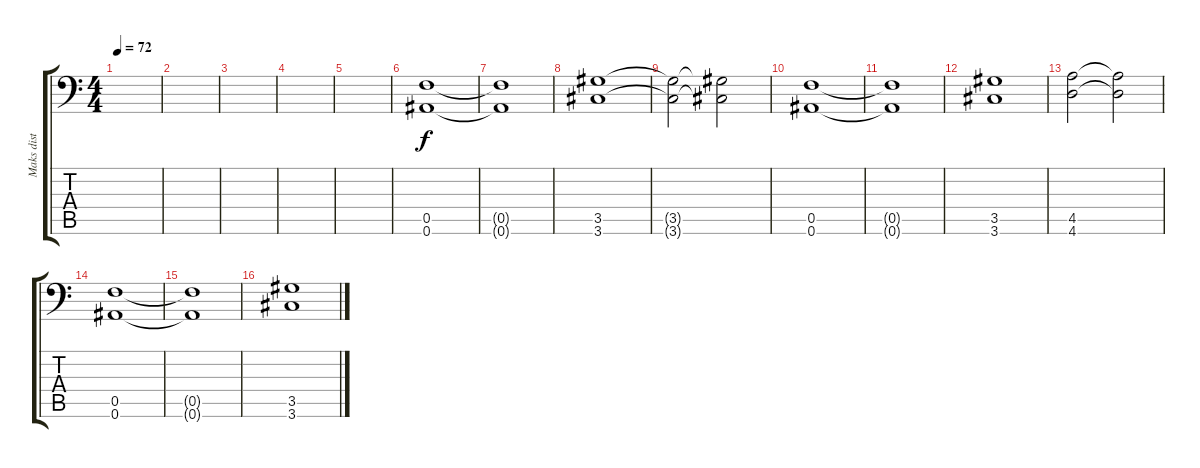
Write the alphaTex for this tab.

\track ("Maks dist" "Maks dist") {instrument distortionguitar}
\staff {score tabs}
\tuning (C4 G3 Eb3 Bb2 F2 Bb1) {hide}
\ts (4 4)
\tempo 72
\clef f4
\ks c
|
|
|
|
|
(0.5 0.6).1 |
(0.5{t} 0.6{t}).1 |
(3.5 3.6).1 |
(3.5{t} 3.6{t}).2 (3.5{t} 3.6{t}).2 |
(0.5 0.6).1 |
(0.5{t} 0.6{t}).1 |
(3.5 3.6).1 |
(4.5 4.6).2 (4.5{t} 4.6{t}).2 |
(0.5 0.6).1 |
(0.5{t} 0.6{t}).1 |
(3.5 3.6).1
